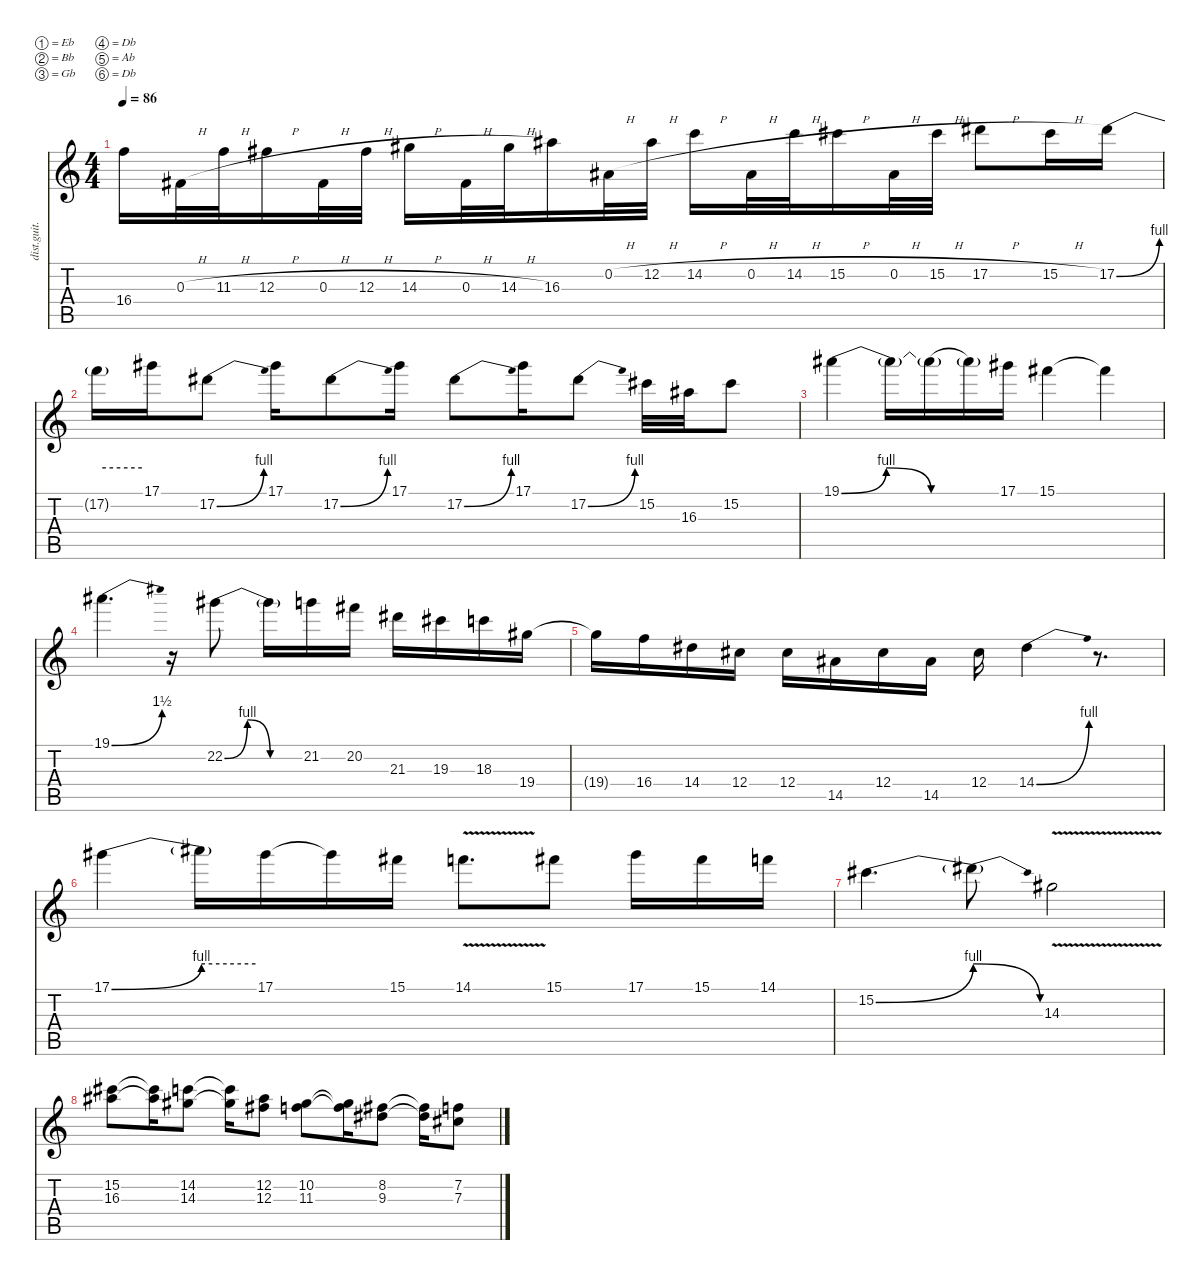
\defaultSystemsLayout 4
\hideDynamics
\bracketExtendMode nobrackets
\otherSystemsTrackNameOrientation horizontal
\track ("Joe - lead guitar" "dist.guit.") {instrument distortionguitar}
\staff {score tabs}
\tuning (Eb4 Bb3 Gb3 Db3 Ab2 Db2)
\ts (4 4)
\tempo 86
\clef g2
\ks c
16.4.16{dy ff beam Down} 0.3{h acc #}.32{beam Down} 11.3{h}.32{beam Down} 12.3{h acc #}.16{beam Down} 0.3{h acc #}.32{beam Down} 12.3{h acc #}.32{beam Down} 14.3{h acc #}.16{beam Down} 0.3{h acc #}.32{beam Down} 14.3{h acc #}.32{beam Down} 16.3{acc #}.16{beam Down} 0.2{h acc #}.32{beam Down} 12.2{h acc #}.32{beam Down} 14.2{h}.16{beam Down} 0.2{h acc #}.32{beam Down} 14.2{h}.32{beam Down} 15.2{h acc #}.16{beam Down} 0.2{h acc #}.32{beam Down} 15.2{h acc #}.32{beam Down} 17.2{h acc #}.8{beam Down} 15.2{h acc #}.16{beam Down} 17.2{be (bend 0 0 60 4) acc #}.16{beam Down} |
17.2{be (hold 0 4 60 4) t}.16{beam Down} 17.1{acc #}.16{beam Down} 17.2{be (bend 0 0 30 4) acc #}.8{beam Down} 17.1{acc #}.16{beam Down} 17.2{be (bend 0 0 30 4) acc #}.8{beam Down} 17.1{acc #}.16{beam Down} 17.2{be (bend 0 0 30 4) acc #}.8{beam Down} 17.1{acc #}.16{beam Down} 17.2{be (bend 0 0 30 4) acc #}.8{beam Down} 15.2{acc #}.32{dy f beam Down} 16.3{acc #}.32{dy ff beam Down} 15.2{acc #}.8{beam Down} |
19.1{be (bendrelease 0 0 30 4 30 4 60 0) acc #}.4{beam Down} 19.1{t acc #}.16{beam Down} 19.1{be (hold 0 0 60 0) t acc #}.16{beam Down} 19.1{be (hold 0 0 60 0) t acc #}.16{dy f beam Down} 17.1{acc #}.16{dy ff beam Down} 15.1{acc #}.4{beam Down} 15.1{t acc #}.4{beam Down} |
19.1{be (bend 0 0 9.999999599999999 6) acc #}.4{d beam Down} r.16{beam Down} 22.2{be (bendrelease 0 0 30 4 30 4 60 0) acc #}.8{beam Down} 22.2{be (hold 0 0 60 0) t acc #}.16{beam Down} 21.2.16{beam Down} 20.2{acc #}.16{beam Down} 21.3{acc #}.16{beam Down} 19.3{acc #}.16{beam Down} 18.3.16{beam Down} 19.4{acc #}.16{beam Down} |
19.4{t acc #}.16{beam Down} 16.4.16{beam Down} 14.4{acc #}.16{beam Down} 12.4{acc #}.16{beam Down} 12.4{acc #}.16{beam Down} 14.5{acc #}.16{beam Down} 12.4{acc #}.16{beam Down} 14.5{acc #}.16{beam Down} 12.4{acc #}.16{beam Down} 14.4{be (bend 0 0 30 4) acc #}.4{beam Down} r.8{d beam Down} |
17.1{be (bend 0 0 60 4) acc #}.4{beam Down} 17.1{be (hold 0 4 60 4) t}.16{beam Down} 17.1{acc #}.16{beam Down} 17.1{t acc #}.16{beam Down} 15.1{acc #}.16{beam Down} 14.1{v}.8{d beam Down} 15.1{acc #}.8{beam Down} 17.1{acc #}.16{beam Down} 15.1{acc #}.16{beam Down} 14.1.16{beam Down} |
15.2{be (bend 0 0 60 4) acc #}.4{d beam Down} 15.2{be (release 0 4 60 0) t}.8{beam Down} 14.3{v acc #}.2{beam Down} |
(15.2{acc #} 16.3{acc #}).8{beam Down} (15.2{t acc #} 16.3{t acc #}).16{beam Down} (14.2 14.3{acc #}).8{beam Down} (14.2{t} 14.3{t acc #}).16{beam Down} (12.2{acc #} 12.3{acc #}).8{beam Down} (10.2{acc #} 11.3).8{beam Down} (10.2{t acc #} 11.3{t}).16{beam Down} (8.2{acc #} 9.3{acc #}).8{beam Down} (8.2{t acc #} 9.3{t acc #}).16{beam Down} (7.2 7.3{acc #}).8{beam Down}
